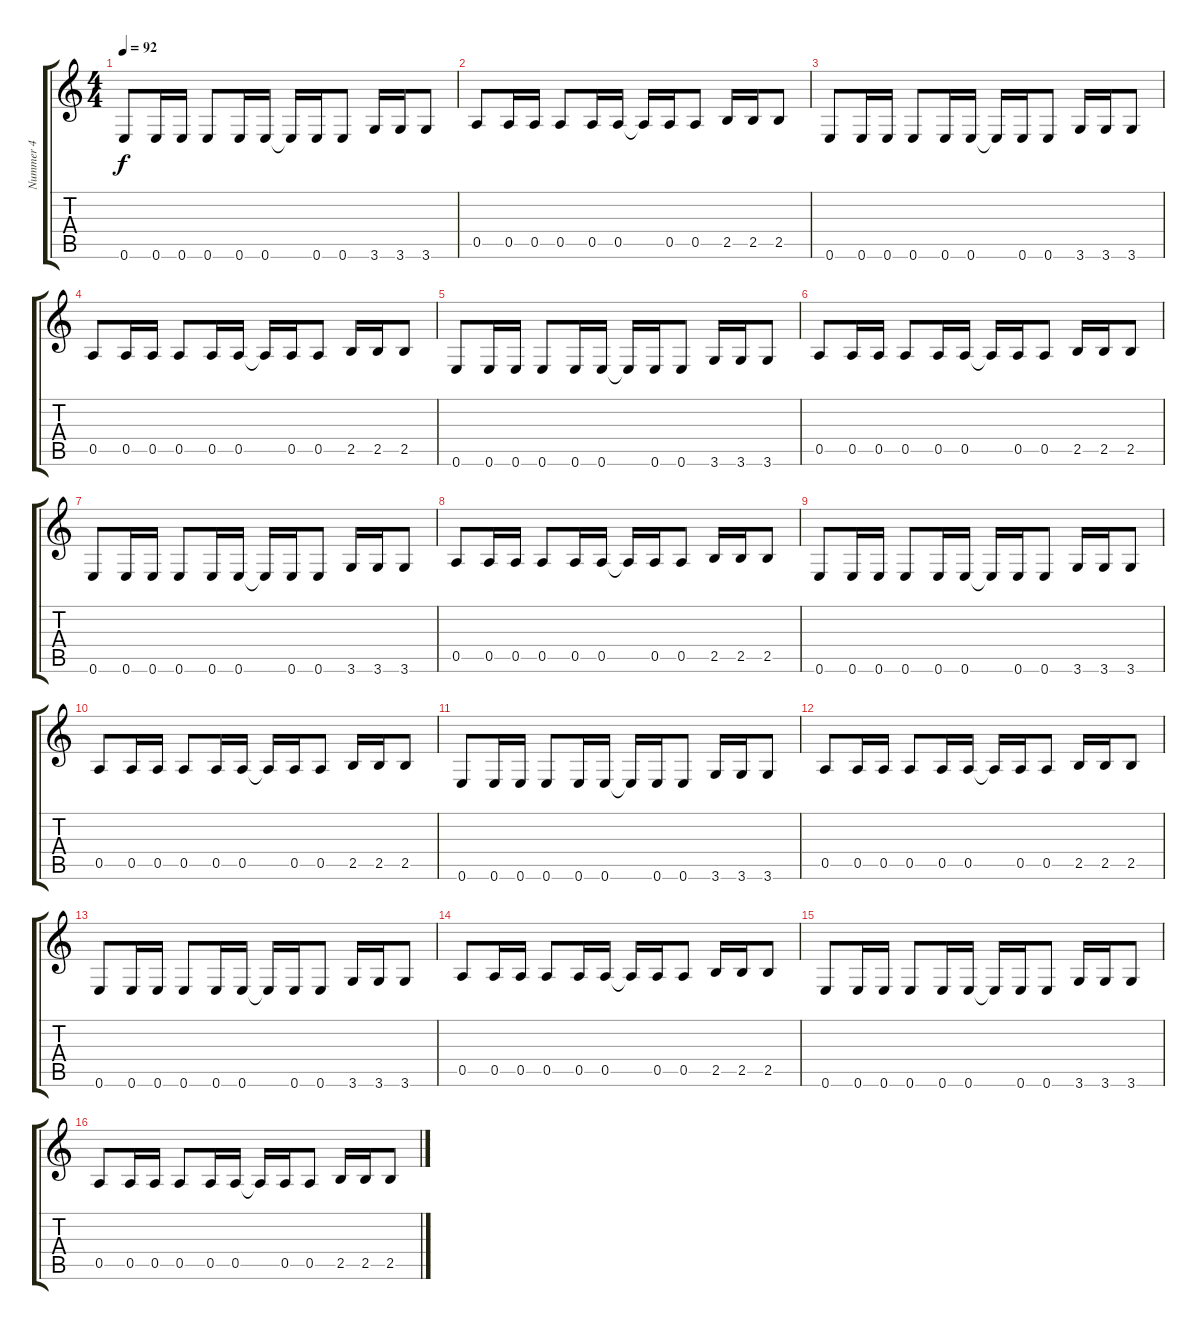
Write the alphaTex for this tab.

\track ("Nummer 4" "Nummer 4") {instrument electricbassfinger}
\staff {score tabs}
\tuning (E4 B3 G3 D3 A2 E2) {hide}
\ts (4 4)
\tempo 92
\clef g2
\ks c
0.6.8{dy f} 0.6.16 0.6.16 0.6.8 0.6.16 0.6.16 0.6{t}.16 0.6.16 0.6.8 3.6.16 3.6.16 3.6.8 |
0.5.8 0.5.16 0.5.16 0.5.8 0.5.16 0.5.16 0.5{t}.16 0.5.16 0.5.8 2.5.16 2.5.16 2.5.8 |
0.6.8 0.6.16 0.6.16 0.6.8 0.6.16 0.6.16 0.6{t}.16 0.6.16 0.6.8 3.6.16 3.6.16 3.6.8 |
0.5.8 0.5.16 0.5.16 0.5.8 0.5.16 0.5.16 0.5{t}.16 0.5.16 0.5.8 2.5.16 2.5.16 2.5.8 |
0.6.8 0.6.16 0.6.16 0.6.8 0.6.16 0.6.16 0.6{t}.16 0.6.16 0.6.8 3.6.16 3.6.16 3.6.8 |
0.5.8 0.5.16 0.5.16 0.5.8 0.5.16 0.5.16 0.5{t}.16 0.5.16 0.5.8 2.5.16 2.5.16 2.5.8 |
0.6.8 0.6.16 0.6.16 0.6.8 0.6.16 0.6.16 0.6{t}.16 0.6.16 0.6.8 3.6.16 3.6.16 3.6.8 |
0.5.8 0.5.16 0.5.16 0.5.8 0.5.16 0.5.16 0.5{t}.16 0.5.16 0.5.8 2.5.16 2.5.16 2.5.8 |
0.6.8 0.6.16 0.6.16 0.6.8 0.6.16 0.6.16 0.6{t}.16 0.6.16 0.6.8 3.6.16 3.6.16 3.6.8 |
0.5.8 0.5.16 0.5.16 0.5.8 0.5.16 0.5.16 0.5{t}.16 0.5.16 0.5.8 2.5.16 2.5.16 2.5.8 |
0.6.8 0.6.16 0.6.16 0.6.8 0.6.16 0.6.16 0.6{t}.16 0.6.16 0.6.8 3.6.16 3.6.16 3.6.8 |
0.5.8 0.5.16 0.5.16 0.5.8 0.5.16 0.5.16 0.5{t}.16 0.5.16 0.5.8 2.5.16 2.5.16 2.5.8 |
0.6.8 0.6.16 0.6.16 0.6.8 0.6.16 0.6.16 0.6{t}.16 0.6.16 0.6.8 3.6.16 3.6.16 3.6.8 |
0.5.8 0.5.16 0.5.16 0.5.8 0.5.16 0.5.16 0.5{t}.16 0.5.16 0.5.8 2.5.16 2.5.16 2.5.8 |
0.6.8 0.6.16 0.6.16 0.6.8 0.6.16 0.6.16 0.6{t}.16 0.6.16 0.6.8 3.6.16 3.6.16 3.6.8 |
0.5.8 0.5.16 0.5.16 0.5.8 0.5.16 0.5.16 0.5{t}.16 0.5.16 0.5.8 2.5.16 2.5.16 2.5.8
